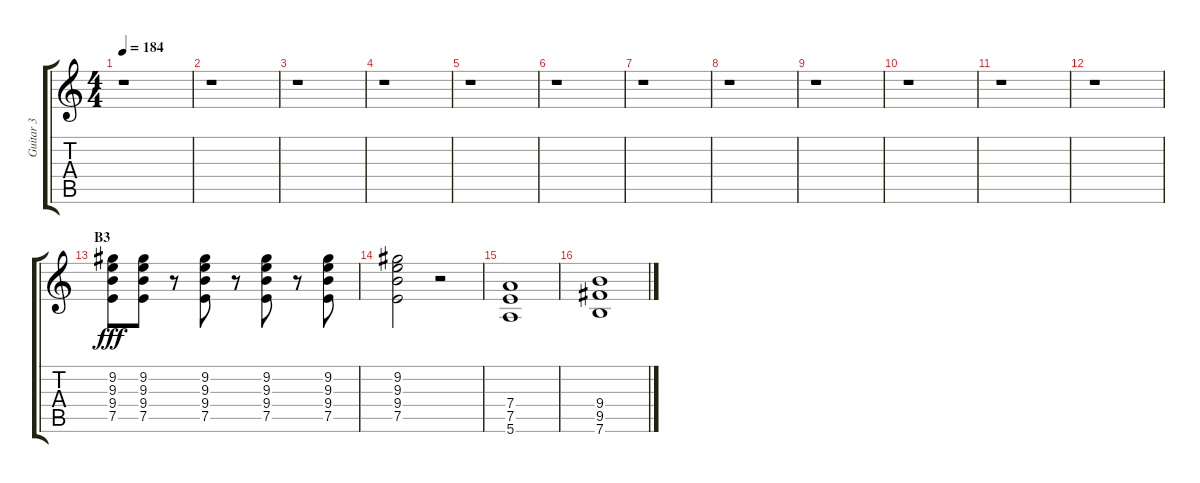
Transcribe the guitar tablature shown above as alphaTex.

\track ("Guitar 3" "Guitar 3") {instrument distortionguitar}
\staff {score tabs}
\tuning (E4 B3 G3 D3 A2 E2) {hide}
\ts (4 4)
\tempo 184
\clef g2
\ks c
r.1{dy fff} |
r.1 |
r.1 |
r.1 |
r.1 |
r.1 |
r.1 |
r.1 |
r.1 |
r.1 |
r.1 |
r.1 |
\section ("" "B3")
(9.2 9.3 9.4 7.5).8 (9.2 9.3 9.4 7.5).8 r.8 (9.2 9.3 9.4 7.5).8 r.8 (9.2 9.3 9.4 7.5).8 r.8 (9.2 9.3 9.4 7.5).8 |
(9.2 9.3 9.4 7.5).2 r.2 |
(7.4 7.5 5.6).1 |
(9.4 9.5 7.6).1
